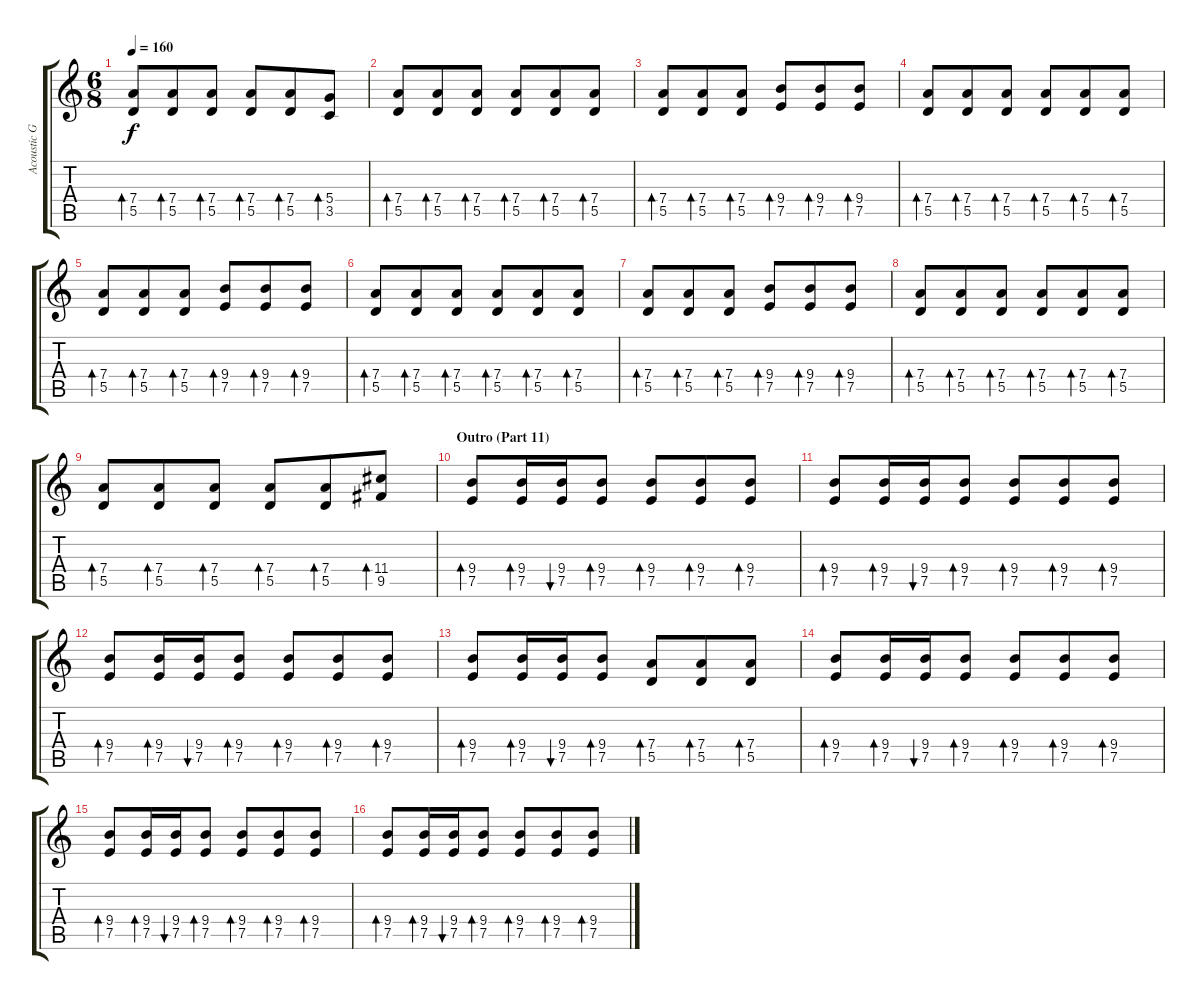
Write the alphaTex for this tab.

\track ("Acoustic Guitar" "Acoustic G") {instrument acousticguitarsteel}
\staff {score tabs}
\tuning (E4 B3 G3 D3 A2 E2) {hide}
\ts (6 8)
\tempo 160
\clef g2
\ks c
(7.4 5.5).8{bd 240 dy f} (7.4 5.5).8{bd 240} (7.4 5.5).8{bd 240} (7.4 5.5).8{bd 240} (7.4 5.5).8{bd 240} (5.4 3.5).8{bd 240} |
(7.4 5.5).8{bd 240} (7.4 5.5).8{bd 240} (7.4 5.5).8{bd 240} (7.4 5.5).8{bd 240} (7.4 5.5).8{bd 240} (7.4 5.5).8{bd 240} |
(7.4 5.5).8{bd 240} (7.4 5.5).8{bd 240} (7.4 5.5).8{bd 240} (9.4 7.5).8{bd 240} (9.4 7.5).8{bd 240} (9.4 7.5).8{bd 240} |
(7.4 5.5).8{bd 240} (7.4 5.5).8{bd 240} (7.4 5.5).8{bd 240} (7.4 5.5).8{bd 240} (7.4 5.5).8{bd 240} (7.4 5.5).8{bd 240} |
(7.4 5.5).8{bd 240} (7.4 5.5).8{bd 240} (7.4 5.5).8{bd 240} (9.4 7.5).8{bd 240} (9.4 7.5).8{bd 240} (9.4 7.5).8{bd 240} |
(7.4 5.5).8{bd 240} (7.4 5.5).8{bd 240} (7.4 5.5).8{bd 240} (7.4 5.5).8{bd 240} (7.4 5.5).8{bd 240} (7.4 5.5).8{bd 240} |
(7.4 5.5).8{bd 240} (7.4 5.5).8{bd 240} (7.4 5.5).8{bd 240} (9.4 7.5).8{bd 240} (9.4 7.5).8{bd 240} (9.4 7.5).8{bd 240} |
(7.4 5.5).8{bd 240} (7.4 5.5).8{bd 240} (7.4 5.5).8{bd 240} (7.4 5.5).8{bd 240} (7.4 5.5).8{bd 240} (7.4 5.5).8{bd 240} |
(7.4 5.5).8{bd 240} (7.4 5.5).8{bd 240} (7.4 5.5).8{bd 240} (7.4 5.5).8{bd 240} (7.4 5.5).8{bd 240} (11.4 9.5).8{bd 240} |
\section ("" "Outro (Part 11)")
(9.4 7.5).8{bd 60} (9.4 7.5).16{bd 60} (9.4 7.5).16{bu 60} (9.4 7.5).8{bd 60} (9.4 7.5).8{bd 60} (9.4 7.5).8{bd 60} (9.4 7.5).8{bd 60} |
(9.4 7.5).8{bd 60} (9.4 7.5).16{bd 60} (9.4 7.5).16{bu 60} (9.4 7.5).8{bd 60} (9.4 7.5).8{bd 60} (9.4 7.5).8{bd 60} (9.4 7.5).8{bd 60} |
(9.4 7.5).8{bd 60} (9.4 7.5).16{bd 60} (9.4 7.5).16{bu 60} (9.4 7.5).8{bd 60} (9.4 7.5).8{bd 60} (9.4 7.5).8{bd 60} (9.4 7.5).8{bd 60} |
(9.4 7.5).8{bd 60} (9.4 7.5).16{bd 60} (9.4 7.5).16{bu 60} (9.4 7.5).8{bd 60} (7.4 5.5).8{bd 60} (7.4 5.5).8{bd 60} (7.4 5.5).8{bd 60} |
(9.4 7.5).8{bd 60} (9.4 7.5).16{bd 60} (9.4 7.5).16{bu 60} (9.4 7.5).8{bd 60} (9.4 7.5).8{bd 60} (9.4 7.5).8{bd 60} (9.4 7.5).8{bd 60} |
(9.4 7.5).8{bd 60} (9.4 7.5).16{bd 60} (9.4 7.5).16{bu 60} (9.4 7.5).8{bd 60} (9.4 7.5).8{bd 60} (9.4 7.5).8{bd 60} (9.4 7.5).8{bd 60} |
(9.4 7.5).8{bd 60} (9.4 7.5).16{bd 60} (9.4 7.5).16{bu 60} (9.4 7.5).8{bd 60} (9.4 7.5).8{bd 60} (9.4 7.5).8{bd 60} (9.4 7.5).8{bd 60}
